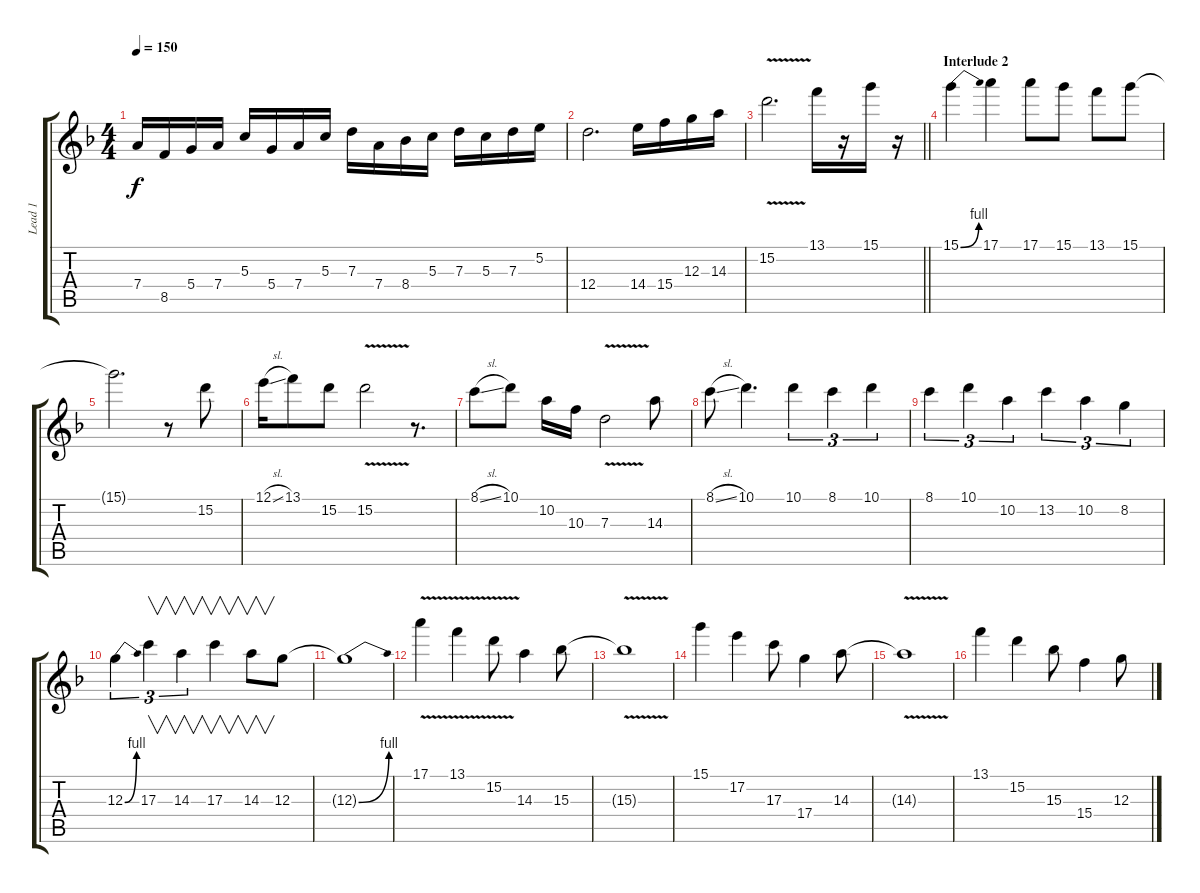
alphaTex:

\track ("Lead 1" "Lead 1") {instrument overdrivenguitar}
\staff {score tabs}
\tuning (E4 B3 G3 D3 A2 E2) {hide}
\ts (4 4)
\tempo 150
\clef g2
\ks f
7.4.16{dy f} 8.5.16 5.4.16 7.4.16 5.3.16 5.4.16 7.4.16 5.3.16 7.3.16 7.4.16 8.4.16 5.3.16 7.3.16 5.3.16 7.3.16 5.2.16 |
12.4.2{d} 14.4.16 15.4.16 12.3.16 14.3.16 |
\barLineRight lightlight
15.2{v}.2{d} 13.1.16 r.16 15.1.16 r.16 |
\section ("" "Interlude 2")
15.1{be (bend 0 0 60 4)}.4 17.1.4 17.1.8 15.1.8 13.1.8 15.1.8 |
15.1{t}.2{d} r.8 15.2.8 |
12.1{sl}.16 13.1.8 15.2.8 15.2{v}.2 r.8{d} |
8.1{sl}.8 10.1.8 10.2.16 10.3.16 7.3{v}.2 14.3.8 |
8.1{sl}.8 10.1.4{d} 10.1.4{tu (3 2)} 8.1.4{tu (3 2)} 10.1.4{tu (3 2)} |
8.1.4{tu (3 2)} 10.1.4{tu (3 2)} 10.2.4{tu (3 2)} 13.2.4{tu (3 2)} 10.2.4{tu (3 2)} 8.2.4{tu (3 2)} |
12.3{be (bend 0 0 60 4)}.4{tu (3 2)} 17.3.4{v tu (3 2)} 14.3.4{v tu (3 2)} 17.3.4{v} 14.3.8{v} 12.3.8 |
12.3{be (bend 0 0 60 4) t}.1 |
17.1{v}.4 13.1{v}.4 15.2{v}.8 14.3.4 15.3.8 |
15.3{v t}.1 |
15.1.4 17.2.4 17.3.8 17.4.4 14.3.8 |
14.3{v t}.1 |
13.1.4 15.2.4 15.3.8 15.4.4 12.3.8
